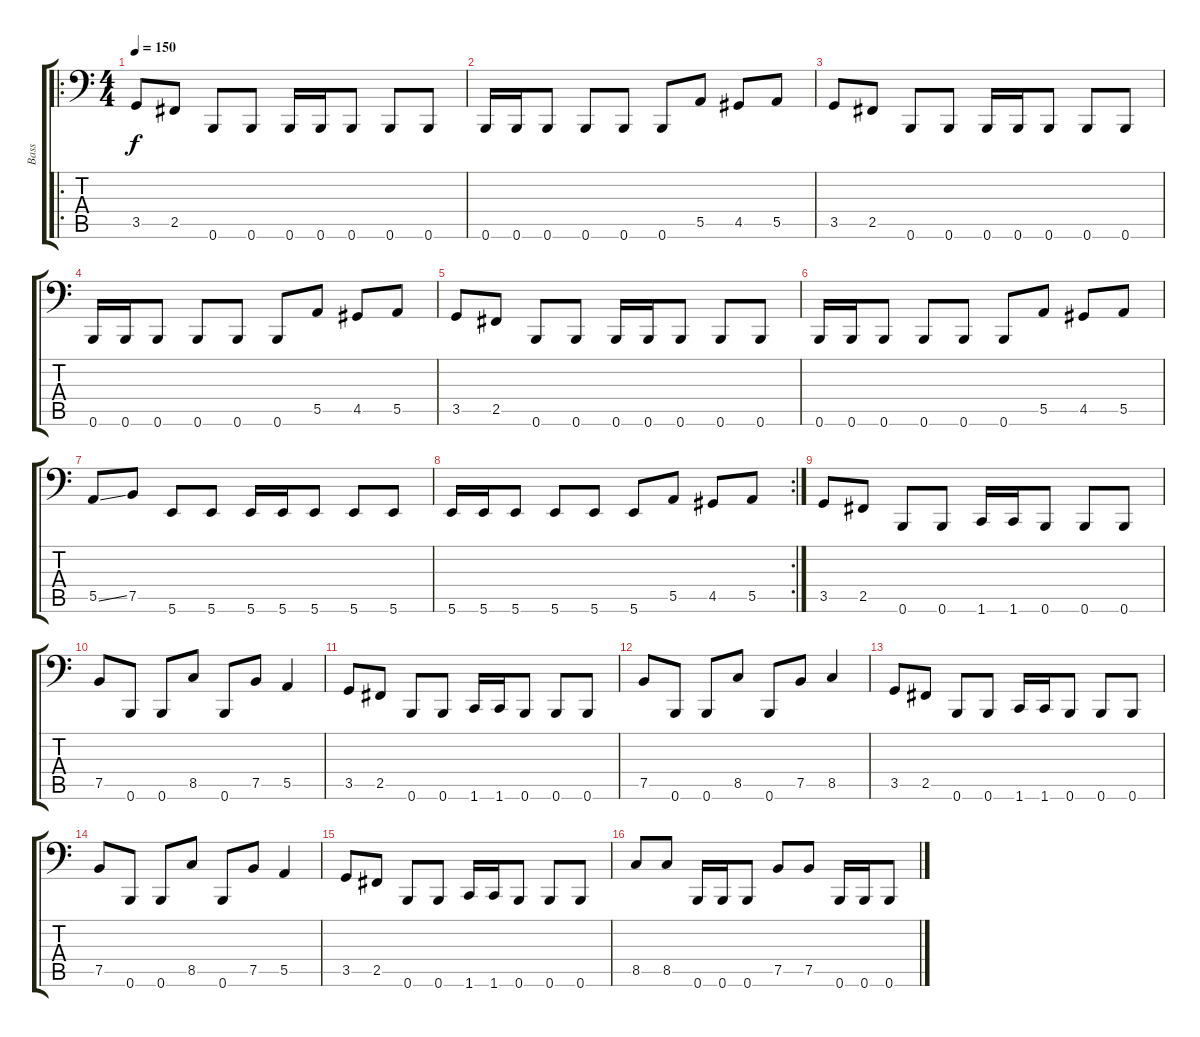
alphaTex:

\track ("Bass" "Bass") {instrument electricbassfinger}
\staff {score tabs}
\tuning (C3 G2 D2 A1 E1 B0) {hide}
\ro
\ts (4 4)
\tempo 150
\clef f4
\ks c
3.5.8{dy f} 2.5.8 0.6.8 0.6.8 0.6.16 0.6.16 0.6.8 0.6.8 0.6.8 |
0.6.16 0.6.16 0.6.8 0.6.8 0.6.8 0.6.8 5.5.8 4.5.8 5.5.8 |
3.5.8 2.5.8 0.6.8 0.6.8 0.6.16 0.6.16 0.6.8 0.6.8 0.6.8 |
0.6.16 0.6.16 0.6.8 0.6.8 0.6.8 0.6.8 5.5.8 4.5.8 5.5.8 |
3.5.8 2.5.8 0.6.8 0.6.8 0.6.16 0.6.16 0.6.8 0.6.8 0.6.8 |
0.6.16 0.6.16 0.6.8 0.6.8 0.6.8 0.6.8 5.5.8 4.5.8 5.5.8 |
5.5{ss}.8 7.5.8 5.6.8 5.6.8 5.6.16 5.6.16 5.6.8 5.6.8 5.6.8 |
\rc 2
5.6.16 5.6.16 5.6.8 5.6.8 5.6.8 5.6.8 5.5.8 4.5.8 5.5.8 |
3.5.8 2.5.8 0.6.8 0.6.8 1.6.16 1.6.16 0.6.8 0.6.8 0.6.8 |
7.5.8 0.6.8 0.6.8 8.5.8 0.6.8 7.5.8 5.5.4 |
3.5.8 2.5.8 0.6.8 0.6.8 1.6.16 1.6.16 0.6.8 0.6.8 0.6.8 |
7.5.8 0.6.8 0.6.8 8.5.8 0.6.8 7.5.8 8.5.4 |
3.5.8 2.5.8 0.6.8 0.6.8 1.6.16 1.6.16 0.6.8 0.6.8 0.6.8 |
7.5.8 0.6.8 0.6.8 8.5.8 0.6.8 7.5.8 5.5.4 |
3.5.8 2.5.8 0.6.8 0.6.8 1.6.16 1.6.16 0.6.8 0.6.8 0.6.8 |
8.5.8 8.5.8 0.6.16 0.6.16 0.6.8 7.5.8 7.5.8 0.6.16 0.6.16 0.6.8
